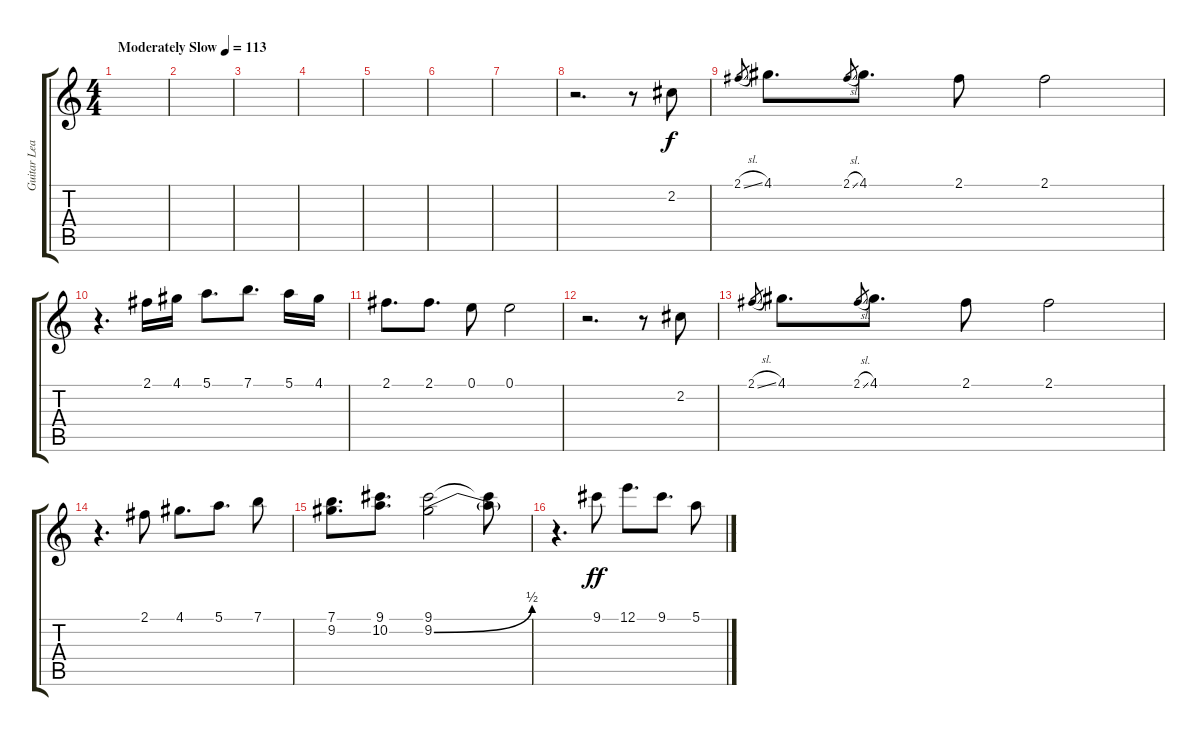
\track ("Guitar Lead" "Guitar Lea") {instrument acousticguitarnylon}
\staff {score tabs}
\tuning (E4 B3 G3 D3 A2 E2) {hide}
\ts (4 4)
\tempo (113 "Moderately Slow")
\clef g2
\ks c
|
|
|
|
|
|
|
r.2{d} r.8 2.2.8 |
2.1{sl}.8{gr} 4.1.8{d} 2.1{sl}.8{gr} 4.1.8{d} 2.1.8 2.1.2 |
r.4{d} 2.1.16 4.1.16 5.1.8{d} 7.1.8{d} 5.1.16 4.1.16 |
2.1.8{d} 2.1.8{d} 0.1.8 0.1.2 |
r.2{d} r.8 2.2.8 |
2.1{sl}.8{gr} 4.1.8{d} 2.1{sl}.8{gr} 4.1.8{d} 2.1.8 2.1.2 |
r.4{d} 2.1.8 4.1.8{d} 5.1.8{d} 7.1.8 |
(7.1 9.2).8{d} (9.1 10.2).8{d} (9.1 9.2{be (bend 0 0 60 2)}).2 (9.1{t} 9.2{t}).8{dy f} |
r.4{d} 9.1.8{dy ff} 12.1.8{d} 9.1.8{d} 5.1.8
